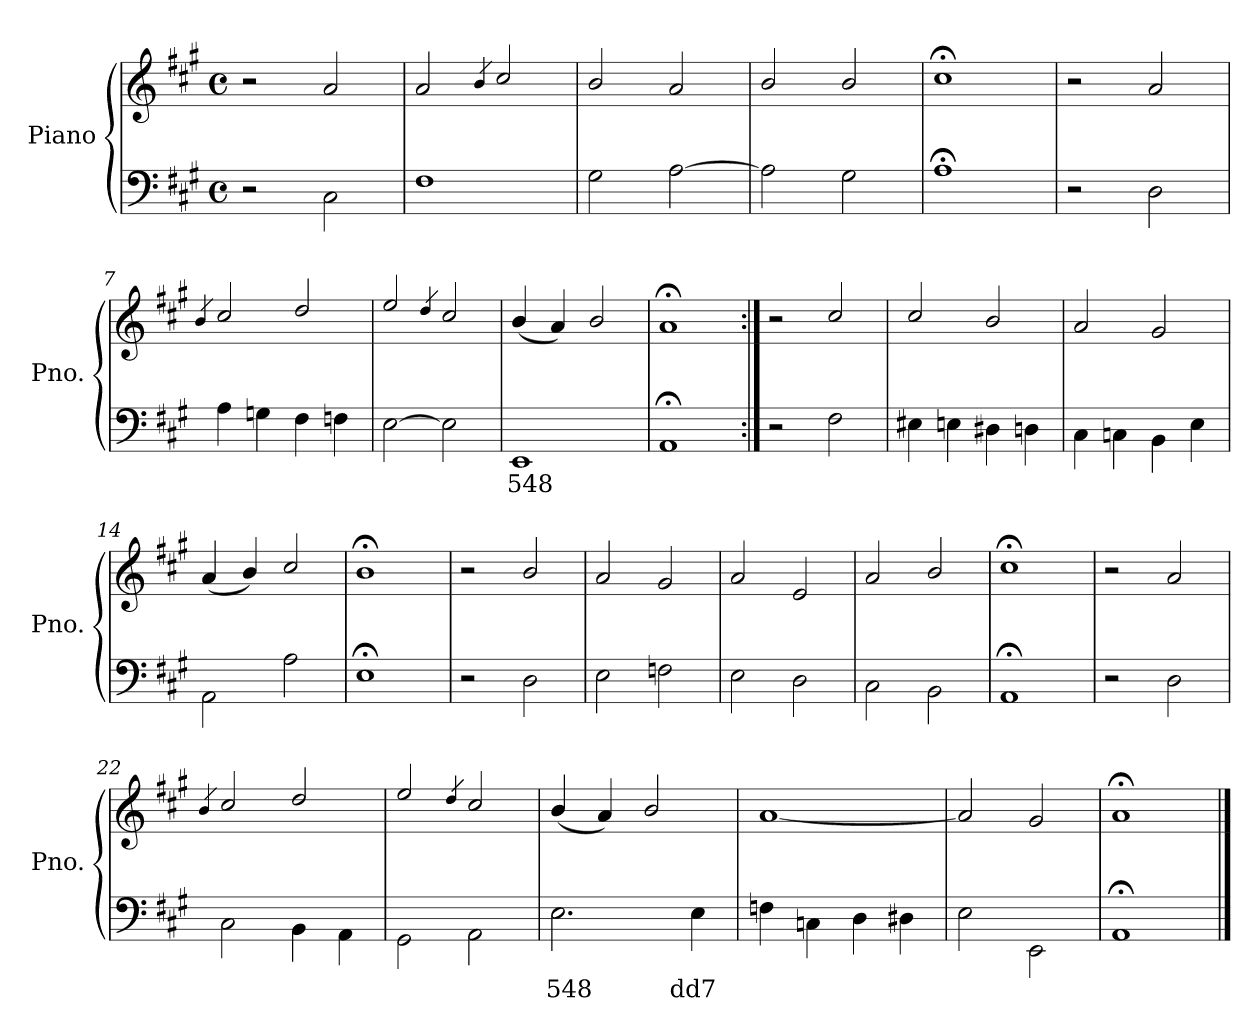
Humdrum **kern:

**kern	**text	**kern
*part1	*part1	*part1
*staff2	*staff2	*staff1
*I"Piano	*	*
*I'Pno.	*	*
*clefF4	*	*clefG2
*k[f#c#g#]	*	*k[f#c#g#]
*A:	*	*A:
*M4/4	*	*M4/4
*met(c)	*	*met(c)
=1	=1	=1
2r	.	2r
2C#\	.	2a/
=2	=2	=2
1F#	.	2a/
.	.	4qb/
.	.	2cc#/
=3	=3	=3
2G#\	.	2b/
[<2A\	.	2a/
=4	=4	=4
2A\]	.	2b/
2G#\	.	2b/
=5	=5	=5
1A;	.	1cc#;<
=6	=6	=6
2r	.	2r
2D\	.	2a/
=7	=7	=7
.	.	4qb/
4A\	.	2cc#/
4Gn\	.	.
4F#\	.	2dd/
4Fn\	.	.
=8	=8	=8
[<2E\	.	2ee/
.	.	4qdd/
2E\]	.	2cc#/
=9	=9	=9
!	!LO:LY:b	!
1EE	548	(4b/
.	.	4a/)
.	.	2b/
=10	=10	=10
1AA;	.	1a;<
!!LO:LB:g=z
=11:|!	=11:|!	=11:|!
2r	.	2r
2F#\	.	2cc#/
=12	=12	=12
4E#X\	.	2cc#/
4En\	.	.
4D#X\	.	2b/
4Dn\	.	.
=13	=13	=13
4C#\	.	2a/
4Cn\	.	.
4BB\	.	2g#/
4E\	.	.
=14	=14	=14
2AA\	.	(4a/
.	.	4b/)
2A\	.	2cc#/
=15	=15	=15
1E;	.	1b;<
=16	=16	=16
2r	.	2r
2D\	.	2b/
=17	=17	=17
2E\	.	2a/
2Fn\	.	2g#/
=18	=18	=18
2E\	.	2a/
2D\	.	2e/
=19	=19	=19
2C#\	.	2a/
2BB\	.	2b/
=20	=20	=20
1AA;	.	1cc#;<
!!LO:LB:g=z
=21	=21	=21
2r	.	2r
2D\	.	2a/
=22	=22	=22
.	.	4qb/
2C#\	.	2cc#/
4BB\	.	2dd/
4AA\	.	.
=23	=23	=23
2GG#\	.	2ee/
.	.	4qdd/
2AA\	.	2cc#/
=24	=24	=24
!	!LO:LY:b	!
2.E\	548	(4b/
.	.	4a/)
.	.	2b/
!	!LO:LY:b	!
4E\	dd7	.
=25	=25	=25
4Fn\	.	[>1a
4Cn\	.	.
4D\	.	.
4D#X\	.	.
=26	=26	=26
2E\	.	2a/]
2EE\	.	2g#/
=27	=27	=27
1AA;	.	1a;<
==	==	==
*-	*-	*-
